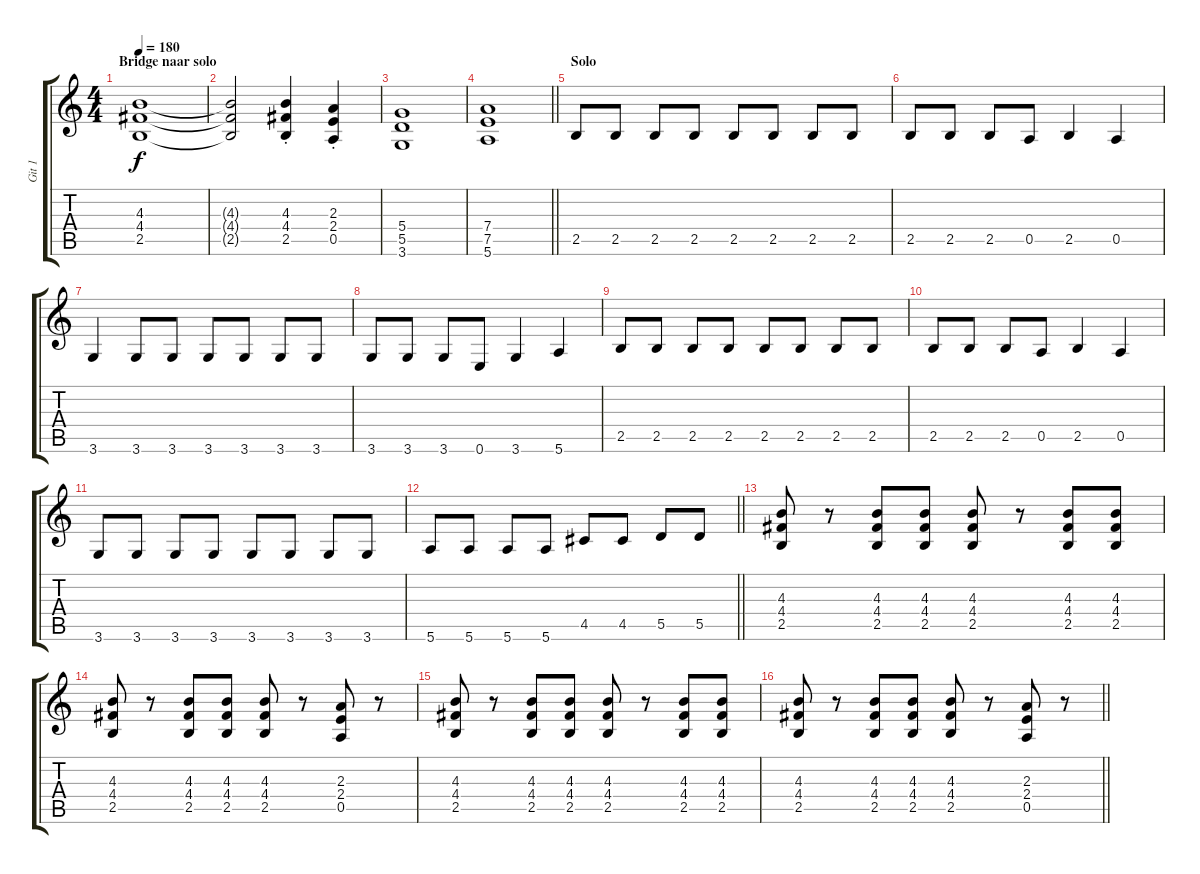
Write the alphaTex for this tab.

\track ("Git 1" "Git 1") {instrument distortionguitar}
\staff {score tabs}
\tuning (E4 B3 G3 D3 A2 E2) {hide}
\ts (4 4)
\section ("" "Bridge naar solo")
\tempo 180
\clef g2
\ks c
(4.3 4.4 2.5).1{dy f} |
(4.3{t} 4.4{t} 2.5{t}).2 (4.3 4.4 2.5{st}).4 (2.3 2.4 0.5{st}).4 |
(5.4 5.5 3.6).1 |
\barLineRight lightlight
(7.4 7.5 5.6).1 |
\section ("" "Solo")
2.5.8 2.5.8 2.5.8 2.5.8 2.5.8 2.5.8 2.5.8 2.5.8 |
2.5.8 2.5.8 2.5.8 0.5.8 2.5.4 0.5.4 |
3.6.4 3.6.8 3.6.8 3.6.8 3.6.8 3.6.8 3.6.8 |
3.6.8 3.6.8 3.6.8 0.6.8 3.6.4 5.6.4 |
2.5.8 2.5.8 2.5.8 2.5.8 2.5.8 2.5.8 2.5.8 2.5.8 |
2.5.8 2.5.8 2.5.8 0.5.8 2.5.4 0.5.4 |
3.6.8 3.6.8 3.6.8 3.6.8 3.6.8 3.6.8 3.6.8 3.6.8 |
\barLineRight lightlight
5.6.8 5.6.8 5.6.8 5.6.8 4.5.8 4.5.8 5.5.8 5.5.8 |
(4.3 4.4 2.5).8 r.8 (4.3 4.4 2.5).8 (4.3 4.4 2.5).8 (4.3 4.4 2.5).8 r.8 (4.3 4.4 2.5).8 (4.3 4.4 2.5).8 |
(4.3 4.4 2.5).8 r.8 (4.3 4.4 2.5).8 (4.3 4.4 2.5).8 (4.3 4.4 2.5).8 r.8 (2.3 2.4 0.5).8 r.8 |
(4.3 4.4 2.5).8 r.8 (4.3 4.4 2.5).8 (4.3 4.4 2.5).8 (4.3 4.4 2.5).8 r.8 (4.3 4.4 2.5).8 (4.3 4.4 2.5).8 |
\barLineRight lightlight
(4.3 4.4 2.5).8 r.8 (4.3 4.4 2.5).8 (4.3 4.4 2.5).8 (4.3 4.4 2.5).8 r.8 (2.3 2.4 0.5).8 r.8
